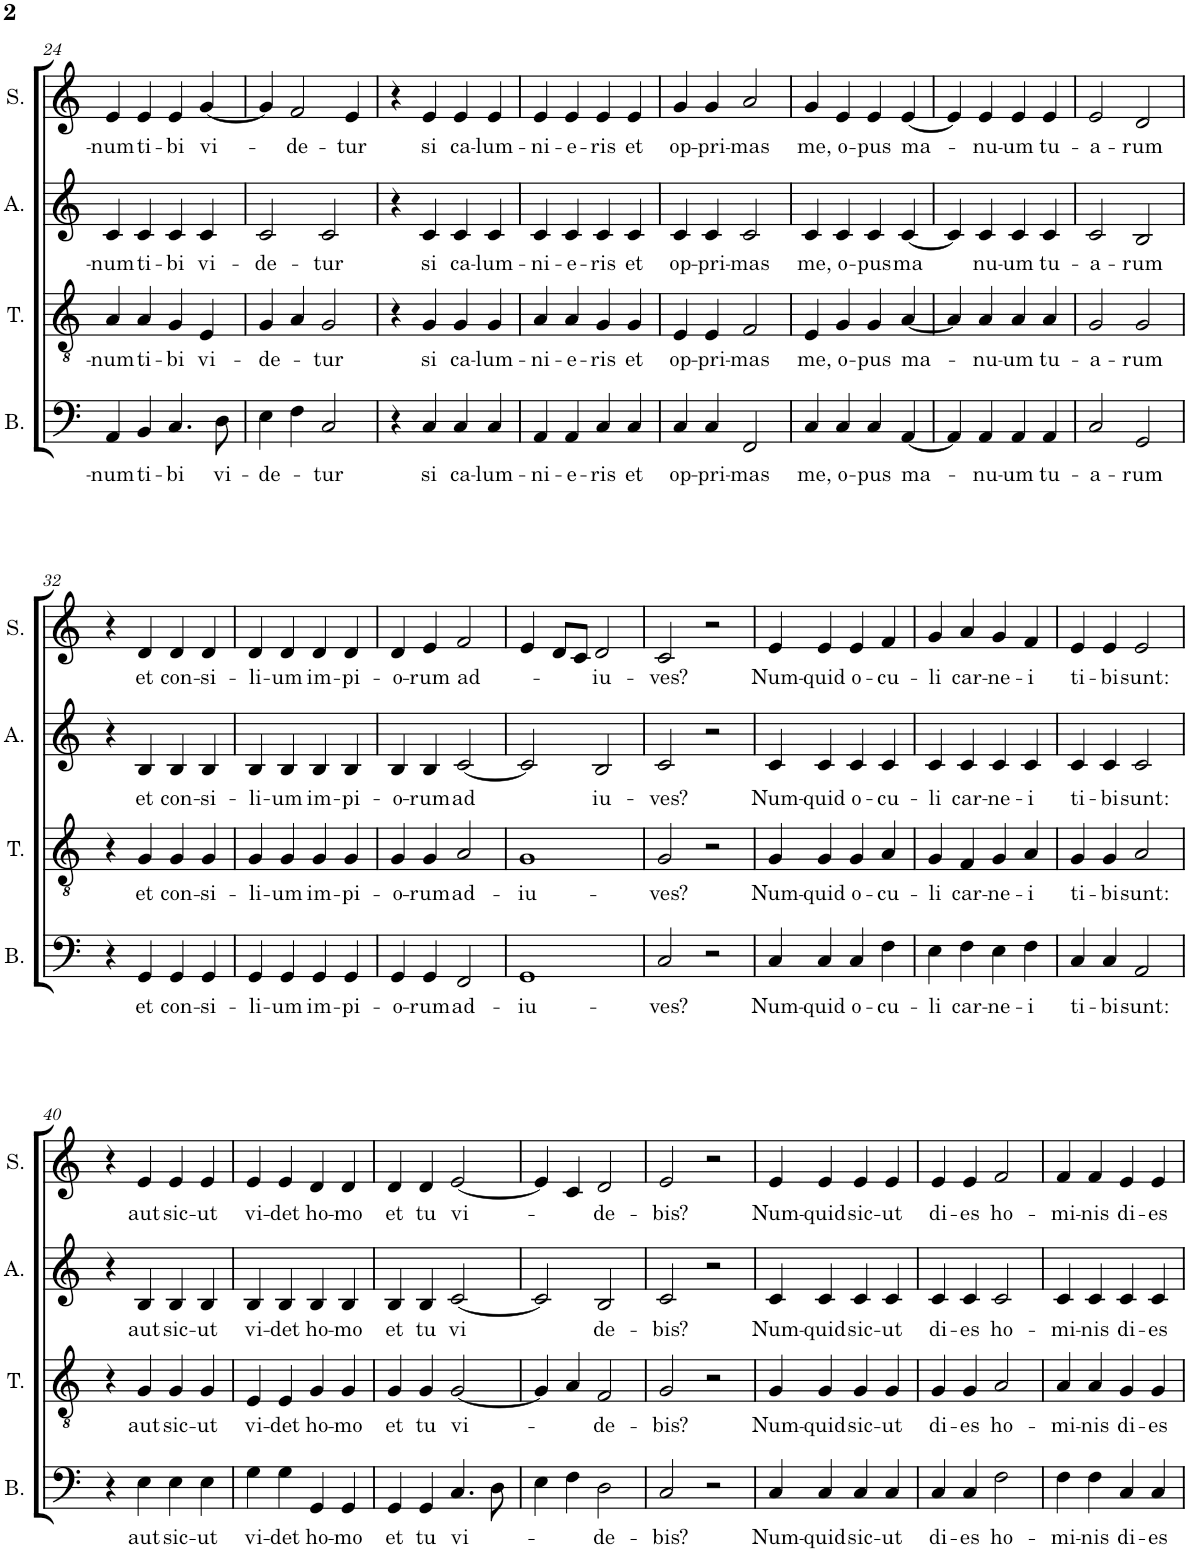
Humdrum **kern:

**kern	**text	**kern	**text	**kern	**text	**kern	**text
*part4	*part4	*part3	*part3	*part2	*part2	*part1	*part1
*staff4	*staff4	*staff3	*staff3	*staff2	*staff2	*staff1	*staff1
*I"Basse	*	*I"Ténor	*	*I"Alto	*	*I"Soprano	*
*I'B.	*	*I'T.	*	*I'A.	*	*I'S.	*
!!LO:PB:g=z
*clefF4	*	*clefGv2	*	*clefG2	*	*clefG2	*
*k[]	*	*k[]	*	*k[]	*	*k[]	*
*M2/2	*	*M2/2	*	*M2/2	*	*M2/2	*
*met(c|)	*	*met(c|)	*	*met(c|)	*	*met(c|)	*
=24	=24	=24	=24	=24	=24	=24	=24
!	!LO:LY:b	!	!LO:LY:b	!	!LO:LY:b	!	!LO:LY:b
4AA/	-num	4A/	-num	4c/	-num	4e/	-num
!	!LO:LY:b	!	!LO:LY:b	!	!LO:LY:b	!	!LO:LY:b
4BB/	ti-	4A/	ti-	4c/	ti-	4e/	ti-
!	!LO:LY:b	!	!LO:LY:b	!	!LO:LY:b	!	!LO:LY:b
4.C/	-bi	4G/	-bi	4c/	-bi	4e/	-bi
!	!	!	!LO:LY:b	!	!LO:LY:b	!	!LO:LY:b
.	.	4E/	vi-	4c/	vi-	[4g/	vi-
!	!LO:LY:b	!	!	!	!	!	!
8D\	vi-	.	.	.	.	.	.
=25	=25	=25	=25	=25	=25	=25	=25
!	!LO:LY:b	!	!LO:LY:b	!	!LO:LY:b	!	!
4E\	-de-	4G/	-de-	2c/	-de-	4g/]	.
!	!	!	!	!	!	!	!LO:LY:b
4F\	.	4A/	.	.	.	2f/	de-
!	!LO:LY:b	!	!LO:LY:b	!	!LO:LY:b	!	!
2C/	tur	2G/	tur	2c/	-tur	.	.
!	!	!	!	!	!	!	!LO:LY:b
.	.	.	.	.	.	4e/	-tur
=26	=26	=26	=26	=26	=26	=26	=26
4r	.	4r	.	4r	.	4r	.
!	!LO:LY:b	!	!LO:LY:b	!	!LO:LY:b	!	!LO:LY:b
4C/	si	4G/	si	4c/	si	4e/	si
!	!LO:LY:b	!	!LO:LY:b	!	!LO:LY:b	!	!LO:LY:b
4C/	ca-	4G/	ca-	4c/	ca-	4e/	ca-
!	!LO:LY:b	!	!LO:LY:b	!	!LO:LY:b	!	!LO:LY:b
4C/	-lum-	4G/	-lum-	4c/	-lum-	4e/	-lum-
=27	=27	=27	=27	=27	=27	=27	=27
!	!LO:LY:b	!	!LO:LY:b	!	!LO:LY:b	!	!LO:LY:b
4AA/	-ni-	4A/	-ni-	4c/	-ni-	4e/	-ni-
!	!LO:LY:b	!	!LO:LY:b	!	!LO:LY:b	!	!LO:LY:b
4AA/	-e-	4A/	-e-	4c/	-e-	4e/	-e-
!	!LO:LY:b	!	!LO:LY:b	!	!LO:LY:b	!	!LO:LY:b
4C/	-ris	4G/	-ris	4c/	-ris	4e/	-ris
!	!LO:LY:b	!	!LO:LY:b	!	!LO:LY:b	!	!LO:LY:b
4C/	et	4G/	et	4c/	et	4e/	et
=28	=28	=28	=28	=28	=28	=28	=28
!	!LO:LY:b	!	!LO:LY:b	!	!LO:LY:b	!	!LO:LY:b
4C/	op-	4E/	op-	4c/	op-	4g/	op-
!	!LO:LY:b	!	!LO:LY:b	!	!LO:LY:b	!	!LO:LY:b
4C/	-pri-	4E/	-pri-	4c/	-pri-	4g/	-pri-
!	!LO:LY:b	!	!LO:LY:b	!	!LO:LY:b	!	!LO:LY:b
2FF/	-mas	2F/	-mas	2c/	-mas	2a/	-mas
=29	=29	=29	=29	=29	=29	=29	=29
!	!LO:LY:b	!	!LO:LY:b	!	!LO:LY:b	!	!LO:LY:b
4C/	me,	4E/	me,	4c/	me,	4g/	me,
!	!LO:LY:b	!	!LO:LY:b	!	!LO:LY:b	!	!LO:LY:b
4C/	o-	4G/	o-	4c/	o-	4e/	o-
!	!LO:LY:b	!	!LO:LY:b	!	!LO:LY:b	!	!LO:LY:b
4C/	-pus	4G/	-pus	4c/	-pus	4e/	-pus
!	!LO:LY:b	!	!LO:LY:b	!	!LO:LY:b	!	!LO:LY:b
[4AA/	ma-	[4A/	ma-	[<4c/	ma	[4e/	ma-
=30	=30	=30	=30	=30	=30	=30	=30
4AA/]	.	4A/]	.	4c/]	.	4e/]	.
!	!LO:LY:b	!	!LO:LY:b	!	!LO:LY:b	!	!LO:LY:b
4AA/	nu-	4A/	nu-	4c/	nu-	4e/	nu-
!	!LO:LY:b	!	!LO:LY:b	!	!LO:LY:b	!	!LO:LY:b
4AA/	-um	4A/	-um	4c/	-um	4e/	-um
!	!LO:LY:b	!	!LO:LY:b	!	!LO:LY:b	!	!LO:LY:b
4AA/	tu-	4A/	tu-	4c/	tu-	4e/	tu-
=31	=31	=31	=31	=31	=31	=31	=31
!	!LO:LY:b	!	!LO:LY:b	!	!LO:LY:b	!	!LO:LY:b
2C/	-a-	2G/	-a-	2c/	-a-	2e/	-a-
!	!LO:LY:b	!	!LO:LY:b	!	!LO:LY:b	!	!LO:LY:b
2GG/	-rum	2G/	-rum	2B/	-rum	2d/	-rum
!!LO:LB:g=z
=32	=32	=32	=32	=32	=32	=32	=32
4r	.	4r	.	4r	.	4r	.
!	!LO:LY:b	!	!LO:LY:b	!	!LO:LY:b	!	!LO:LY:b
4GG/	et	4G/	et	4B/	et	4d/	et
!	!LO:LY:b	!	!LO:LY:b	!	!LO:LY:b	!	!LO:LY:b
4GG/	con-	4G/	con-	4B/	con-	4d/	con-
!	!LO:LY:b	!	!LO:LY:b	!	!LO:LY:b	!	!LO:LY:b
4GG/	-si-	4G/	-si-	4B/	-si-	4d/	-si-
=33	=33	=33	=33	=33	=33	=33	=33
!	!LO:LY:b	!	!LO:LY:b	!	!LO:LY:b	!	!LO:LY:b
4GG/	-li-	4G/	-li-	4B/	-li-	4d/	-li-
!	!LO:LY:b	!	!LO:LY:b	!	!LO:LY:b	!	!LO:LY:b
4GG/	-um	4G/	-um	4B/	-um	4d/	-um
!	!LO:LY:b	!	!LO:LY:b	!	!LO:LY:b	!	!LO:LY:b
4GG/	im-	4G/	im-	4B/	im-	4d/	im-
!	!LO:LY:b	!	!LO:LY:b	!	!LO:LY:b	!	!LO:LY:b
4GG/	-pi-	4G/	-pi-	4B/	-pi-	4d/	-pi-
=34	=34	=34	=34	=34	=34	=34	=34
!	!LO:LY:b	!	!LO:LY:b	!	!LO:LY:b	!	!LO:LY:b
4GG/	-o-	4G/	-o-	4B/	-o-	4d/	-o-
!	!LO:LY:b	!	!LO:LY:b	!	!LO:LY:b	!	!LO:LY:b
4GG/	-rum	4G/	-rum	4B/	-rum	4e/	-rum
!	!LO:LY:b	!	!LO:LY:b	!	!LO:LY:b	!	!LO:LY:b
2FF/	ad-	2A/	ad-	[<2c/	ad	2f/	ad-
=35	=35	=35	=35	=35	=35	=35	=35
!	!LO:LY:b	!	!LO:LY:b	!	!	!	!
1GG	-iu-	1G	-iu-	2c/]	.	4e/	.
.	.	.	.	.	.	8d/L	.
.	.	.	.	.	.	8c/J	.
!	!	!	!	!	!LO:LY:b	!	!LO:LY:b
.	.	.	.	2B/	iu-	2d/	iu-
=36	=36	=36	=36	=36	=36	=36	=36
!	!LO:LY:b	!	!LO:LY:b	!	!LO:LY:b	!	!LO:LY:b
2C/	-ves?	2G/	-ves?	2c/	-ves?	2c/	-ves?
2r	.	2r	.	2r	.	2r	.
=37	=37	=37	=37	=37	=37	=37	=37
!	!LO:LY:b	!	!LO:LY:b	!	!LO:LY:b	!	!LO:LY:b
4C/	Num-	4G/	Num-	4c/	Num-	4e/	Num-
!	!LO:LY:b	!	!LO:LY:b	!	!LO:LY:b	!	!LO:LY:b
4C/	-quid	4G/	-quid	4c/	-quid	4e/	-quid
!	!LO:LY:b	!	!LO:LY:b	!	!LO:LY:b	!	!LO:LY:b
4C/	o-	4G/	o-	4c/	o-	4e/	o-
!	!LO:LY:b	!	!LO:LY:b	!	!LO:LY:b	!	!LO:LY:b
4F\	-cu-	4A/	-cu-	4c/	-cu-	4f/	-cu-
=38	=38	=38	=38	=38	=38	=38	=38
!	!LO:LY:b	!	!LO:LY:b	!	!LO:LY:b	!	!LO:LY:b
4E\	-li	4G/	-li	4c/	-li	4g/	-li
!	!LO:LY:b	!	!LO:LY:b	!	!LO:LY:b	!	!LO:LY:b
4F\	car-	4F/	car-	4c/	car-	4a/	car-
!	!LO:LY:b	!	!LO:LY:b	!	!LO:LY:b	!	!LO:LY:b
4E\	-ne-	4G/	-ne-	4c/	-ne-	4g/	-ne-
!	!LO:LY:b	!	!LO:LY:b	!	!LO:LY:b	!	!LO:LY:b
4F\	-i	4A/	-i	4c/	-i	4f/	-i
=39	=39	=39	=39	=39	=39	=39	=39
!	!LO:LY:b	!	!LO:LY:b	!	!LO:LY:b	!	!LO:LY:b
4C/	ti-	4G/	ti-	4c/	ti-	4e/	ti-
!	!LO:LY:b	!	!LO:LY:b	!	!LO:LY:b	!	!LO:LY:b
4C/	-bi	4G/	-bi	4c/	-bi	4e/	-bi
!	!LO:LY:b	!	!LO:LY:b	!	!LO:LY:b	!	!LO:LY:b
2AA/	sunt:	2A/	sunt:	2c/	sunt:	2e/	sunt:
!!LO:LB:g=z
=40	=40	=40	=40	=40	=40	=40	=40
4r	.	4r	.	4r	.	4r	.
!	!LO:LY:b	!	!LO:LY:b	!	!LO:LY:b	!	!LO:LY:b
4E\	aut	4G/	aut	4B/	aut	4e/	aut
!	!LO:LY:b	!	!LO:LY:b	!	!LO:LY:b	!	!LO:LY:b
4E\	sic-	4G/	sic-	4B/	sic-	4e/	sic-
!	!LO:LY:b	!	!LO:LY:b	!	!LO:LY:b	!	!LO:LY:b
4E\	-ut	4G/	-ut	4B/	-ut	4e/	-ut
=41	=41	=41	=41	=41	=41	=41	=41
!	!LO:LY:b	!	!LO:LY:b	!	!LO:LY:b	!	!LO:LY:b
4G\	vi-	4E/	vi-	4B/	vi-	4e/	vi-
!	!LO:LY:b	!	!LO:LY:b	!	!LO:LY:b	!	!LO:LY:b
4G\	-det	4E/	-det	4B/	-det	4e/	-det
!	!LO:LY:b	!	!LO:LY:b	!	!LO:LY:b	!	!LO:LY:b
4GG/	ho-	4G/	ho-	4B/	ho-	4d/	ho-
!	!LO:LY:b	!	!LO:LY:b	!	!LO:LY:b	!	!LO:LY:b
4GG/	-mo	4G/	-mo	4B/	-mo	4d/	-mo
=42	=42	=42	=42	=42	=42	=42	=42
!	!LO:LY:b	!	!LO:LY:b	!	!LO:LY:b	!	!LO:LY:b
4GG/	et	4G/	et	4B/	et	4d/	et
!	!LO:LY:b	!	!LO:LY:b	!	!LO:LY:b	!	!LO:LY:b
4GG/	tu	4G/	tu	4B/	tu	4d/	tu
!	!LO:LY:b	!	!LO:LY:b	!	!LO:LY:b	!	!LO:LY:b
4.C/	vi-	[2G/	vi-	[<2c/	vi	[2e/	vi-
8D\	.	.	.	.	.	.	.
=43	=43	=43	=43	=43	=43	=43	=43
4E\	.	4G/]	.	2c/]	.	4e/]	.
4F\	.	4A/	.	.	.	4c/	.
!	!LO:LY:b	!	!LO:LY:b	!	!LO:LY:b	!	!LO:LY:b
2D\	de-	2F/	de-	2B/	de-	2d/	de-
=44	=44	=44	=44	=44	=44	=44	=44
!	!LO:LY:b	!	!LO:LY:b	!	!LO:LY:b	!	!LO:LY:b
2C/	-bis?	2G/	-bis?	2c/	-bis?	2e/	-bis?
2r	.	2r	.	2r	.	2r	.
=45	=45	=45	=45	=45	=45	=45	=45
!	!LO:LY:b	!	!LO:LY:b	!	!LO:LY:b	!	!LO:LY:b
4C/	Num-	4G/	Num-	4c/	Num-	4e/	Num-
!	!LO:LY:b	!	!LO:LY:b	!	!LO:LY:b	!	!LO:LY:b
4C/	-quid	4G/	-quid	4c/	-quid	4e/	-quid
!	!LO:LY:b	!	!LO:LY:b	!	!LO:LY:b	!	!LO:LY:b
4C/	sic-	4G/	sic-	4c/	sic-	4e/	sic-
!	!LO:LY:b	!	!LO:LY:b	!	!LO:LY:b	!	!LO:LY:b
4C/	-ut	4G/	-ut	4c/	-ut	4e/	-ut
=46	=46	=46	=46	=46	=46	=46	=46
!	!LO:LY:b	!	!LO:LY:b	!	!LO:LY:b	!	!LO:LY:b
4C/	di-	4G/	di-	4c/	di-	4e/	di-
!	!LO:LY:b	!	!LO:LY:b	!	!LO:LY:b	!	!LO:LY:b
4C/	-es	4G/	-es	4c/	-es	4e/	-es
!	!LO:LY:b	!	!LO:LY:b	!	!LO:LY:b	!	!LO:LY:b
2F\	ho-	2A/	ho-	2c/	ho-	2f/	ho-
=47	=47	=47	=47	=47	=47	=47	=47
!	!LO:LY:b	!	!LO:LY:b	!	!LO:LY:b	!	!LO:LY:b
4F\	-mi-	4A/	-mi-	4c/	-mi-	4f/	-mi-
!	!LO:LY:b	!	!LO:LY:b	!	!LO:LY:b	!	!LO:LY:b
4F\	-nis	4A/	-nis	4c/	-nis	4f/	-nis
!	!LO:LY:b	!	!LO:LY:b	!	!LO:LY:b	!	!LO:LY:b
4C/	di-	4G/	di-	4c/	di-	4e/	di-
!	!LO:LY:b	!	!LO:LY:b	!	!LO:LY:b	!	!LO:LY:b
4C/	-es	4G/	-es	4c/	-es	4e/	-es
=	=	=	=	=	=	=	=
*-	*-	*-	*-	*-	*-	*-	*-
